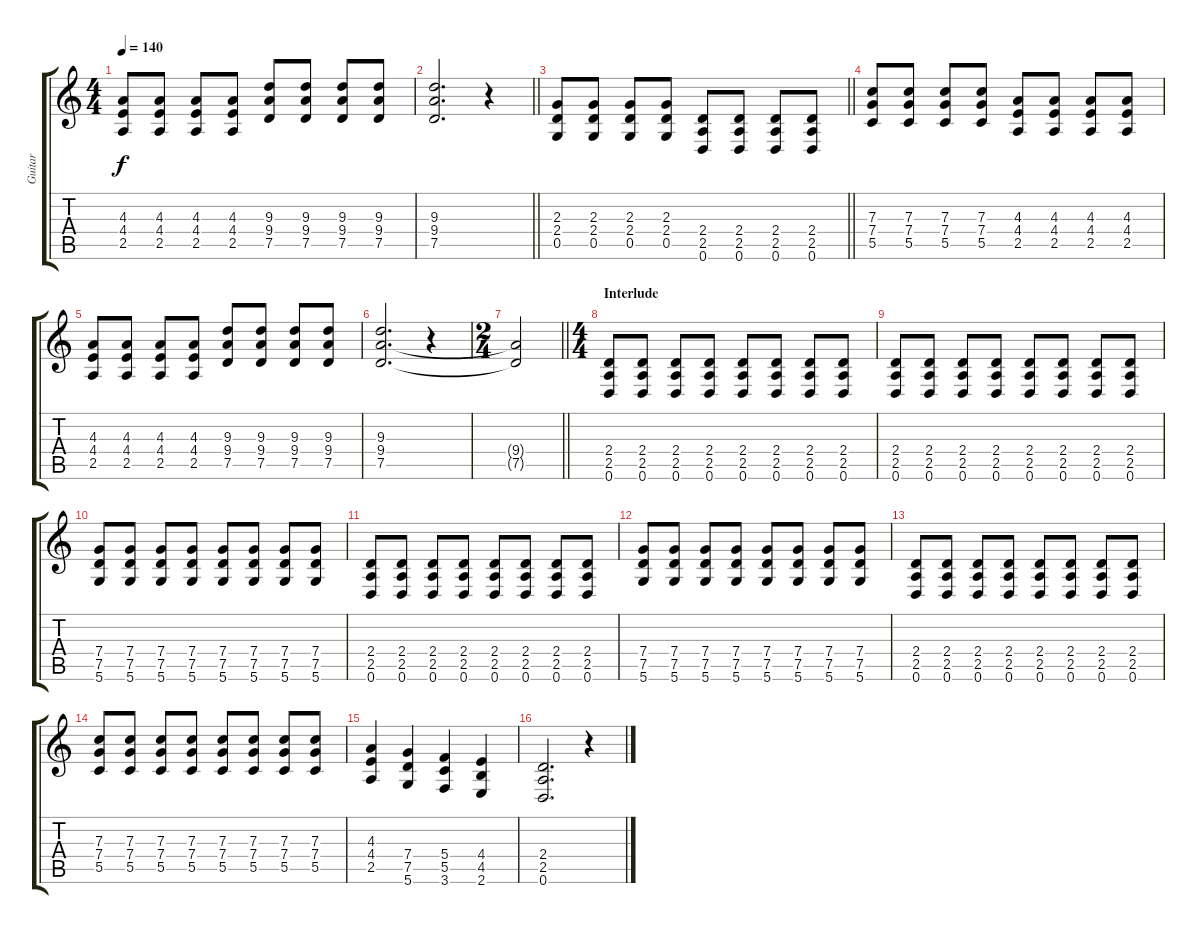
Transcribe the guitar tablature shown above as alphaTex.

\track ("Guitar" "Guitar") {instrument distortionguitar}
\staff {score tabs}
\tuning (D4 A3 F3 C3 G2 D2) {hide}
\ts (4 4)
\tempo 140
\clef g2
\ks c
(4.3 4.4 2.5).8{dy f} (4.3 4.4 2.5).8 (4.3 4.4 2.5).8 (4.3 4.4 2.5).8 (9.3 9.4 7.5).8 (9.3 9.4 7.5).8 (9.3 9.4 7.5).8 (9.3 9.4 7.5).8 |
\barLineRight lightlight
(9.3 9.4 7.5).2{d} r.4 |
\barLineRight lightlight
(2.3 2.4 0.5).8 (2.3 2.4 0.5).8 (2.3 2.4 0.5).8 (2.3 2.4 0.5).8 (2.4 2.5 0.6).8 (2.4 2.5 0.6).8 (2.4 2.5 0.6).8 (2.4 2.5 0.6).8 |
(7.3 7.4 5.5).8 (7.3 7.4 5.5).8 (7.3 7.4 5.5).8 (7.3 7.4 5.5).8 (4.3 4.4 2.5).8 (4.3 4.4 2.5).8 (4.3 4.4 2.5).8 (4.3 4.4 2.5).8 |
(4.3 4.4 2.5).8 (4.3 4.4 2.5).8 (4.3 4.4 2.5).8 (4.3 4.4 2.5).8 (9.3 9.4 7.5).8 (9.3 9.4 7.5).8 (9.3 9.4 7.5).8 (9.3 9.4 7.5).8 |
(9.3 9.4 7.5).2{d} r.4 |
\ts (2 4)
\barLineRight lightlight
(9.4{t} 7.5{t}).2 |
\ts (4 4)
\section ("" "Interlude")
(2.4 2.5 0.6).8 (2.4 2.5 0.6).8 (2.4 2.5 0.6).8 (2.4 2.5 0.6).8 (2.4 2.5 0.6).8 (2.4 2.5 0.6).8 (2.4 2.5 0.6).8 (2.4 2.5 0.6).8 |
(2.4 2.5 0.6).8 (2.4 2.5 0.6).8 (2.4 2.5 0.6).8 (2.4 2.5 0.6).8 (2.4 2.5 0.6).8 (2.4 2.5 0.6).8 (2.4 2.5 0.6).8 (2.4 2.5 0.6).8 |
(7.4 7.5 5.6).8 (7.4 7.5 5.6).8 (7.4 7.5 5.6).8 (7.4 7.5 5.6).8 (7.4 7.5 5.6).8 (7.4 7.5 5.6).8 (7.4 7.5 5.6).8 (7.4 7.5 5.6).8 |
(2.4 2.5 0.6).8 (2.4 2.5 0.6).8 (2.4 2.5 0.6).8 (2.4 2.5 0.6).8 (2.4 2.5 0.6).8 (2.4 2.5 0.6).8 (2.4 2.5 0.6).8 (2.4 2.5 0.6).8 |
(7.4 7.5 5.6).8 (7.4 7.5 5.6).8 (7.4 7.5 5.6).8 (7.4 7.5 5.6).8 (7.4 7.5 5.6).8 (7.4 7.5 5.6).8 (7.4 7.5 5.6).8 (7.4 7.5 5.6).8 |
(2.4 2.5 0.6).8 (2.4 2.5 0.6).8 (2.4 2.5 0.6).8 (2.4 2.5 0.6).8 (2.4 2.5 0.6).8 (2.4 2.5 0.6).8 (2.4 2.5 0.6).8 (2.4 2.5 0.6).8 |
(7.3 7.4 5.5).8 (7.3 7.4 5.5).8 (7.3 7.4 5.5).8 (7.3 7.4 5.5).8 (7.3 7.4 5.5).8 (7.3 7.4 5.5).8 (7.3 7.4 5.5).8 (7.3 7.4 5.5).8 |
(4.3 4.4 2.5).4 (7.4 7.5 5.6).4 (5.4 5.5 3.6).4 (4.4 4.5 2.6).4 |
(2.4 2.5 0.6).2{d} r.4
